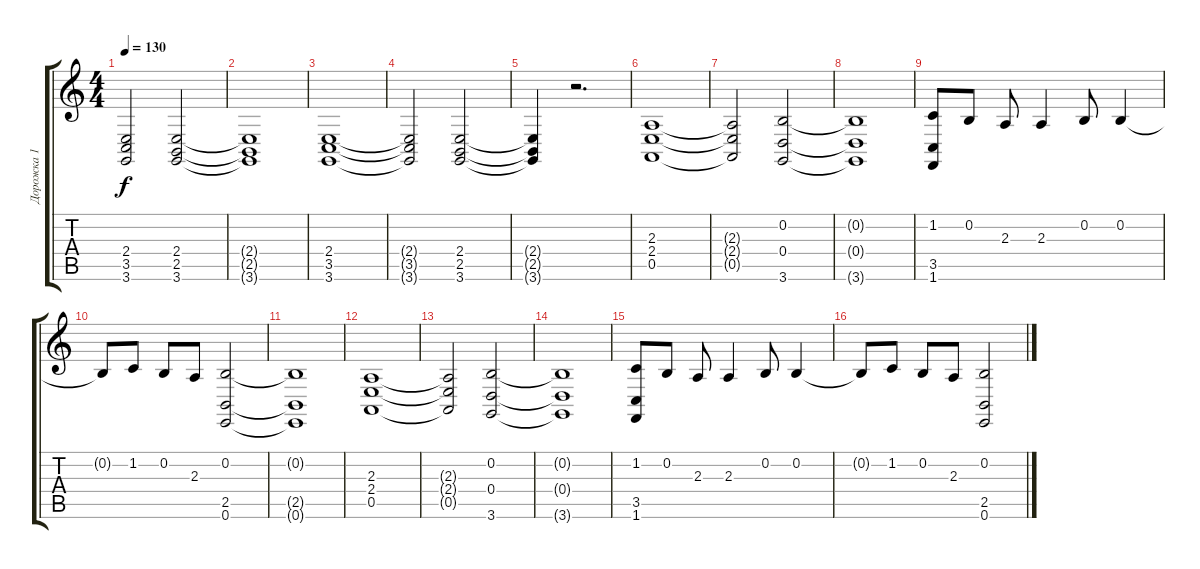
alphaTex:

\track ("Дорожка 1" "Дорожка 1") {instrument churchorgan}
\staff {score tabs}
\tuning (E4 B3 G3 D3 A2 E2) {hide}
\ts (4 4)
\tempo 130
\clef g2
\ks c
(2.4{t} 3.5{t} 3.6{t}).2{dy f} (2.4 2.5 3.6).2 |
(2.4{t} 2.5{t} 3.6{t}).1 |
(2.4 3.5 3.6).1 |
(2.4{t} 3.5{t} 3.6{t}).2 (2.4 2.5 3.6).2 |
(2.4{t} 2.5{t} 3.6{t}).4 r.2{d} |
(2.3 2.4 0.5).1 |
(2.3{t} 2.4{t} 0.5{t}).2 (0.2 0.4 3.6).2 |
(0.2{t} 0.4{t} 3.6{t}).1 |
(1.2 3.5 1.6).8 0.2.8 2.3.8 2.3.4 0.2.8 0.2.4 |
0.2{t}.8 1.2.8 0.2.8 2.3.8 (0.2 2.5 0.6).2 |
(0.2{t} 2.5{t} 0.6{t}).1 |
(2.3 2.4 0.5).1 |
(2.3{t} 2.4{t} 0.5{t}).2 (0.2 0.4 3.6).2 |
(0.2{t} 0.4{t} 3.6{t}).1 |
(1.2 3.5 1.6).8 0.2.8 2.3.8 2.3.4 0.2.8 0.2.4 |
0.2{t}.8 1.2.8 0.2.8 2.3.8 (0.2 2.5 0.6).2
